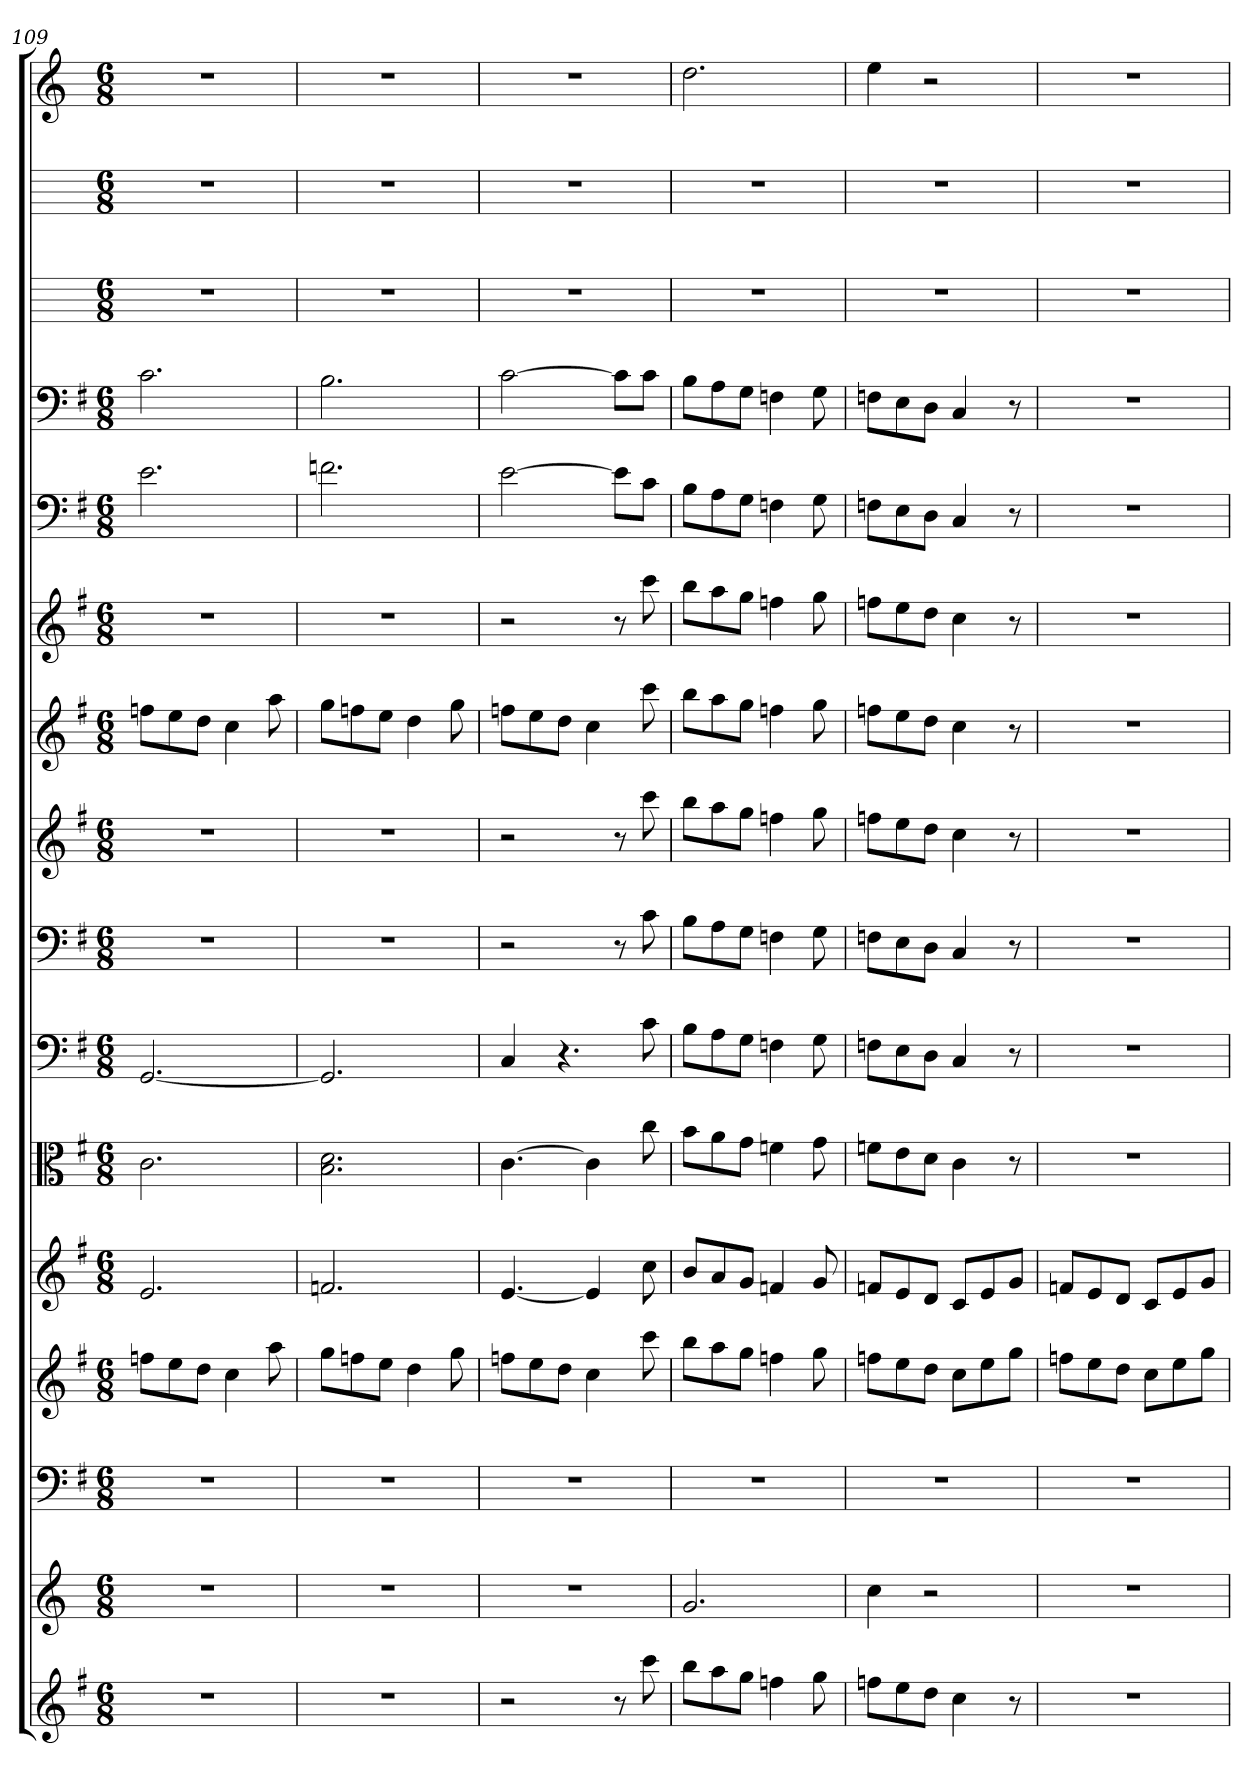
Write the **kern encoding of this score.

**kern	**kern	**kern	**kern	**kern	**kern	**kern	**kern	**kern	**kern	**kern	**kern	**kern	**kern	**kern	**kern
*part16	*part15	*part14	*part13	*part12	*part11	*part10	*part9	*part8	*part7	*part6	*part5	*part4	*part3	*part2	*part1
*staff16	*staff15	*staff14	*staff13	*staff12	*staff11	*staff10	*staff9	*staff8	*staff7	*staff6	*staff5	*staff4	*staff3	*staff2	*staff1
*	*	*clefF4	*	*	*clefC3	*clefF4	*clefF4	*	*	*	*clefF4	*clefF4	*	*	*
*k[f#]	*k[]	*k[f#]	*k[f#]	*k[f#]	*k[f#]	*k[f#]	*k[f#]	*k[f#]	*k[f#]	*k[f#]	*k[f#]	*k[f#]	*k[]	*k[]	*k[]
*M6/8	*M6/8	*M6/8	*M6/8	*M6/8	*M6/8	*M6/8	*M6/8	*M6/8	*M6/8	*M6/8	*M6/8	*M6/8	*M6/8	*M6/8	*M6/8
=109	=109	=109	=109	=109	=109	=109	=109	=109	=109	=109	=109	=109	=109	=109	=109
2.r	2.r	2.r	8ffnL	2.e	2.c	[2.GG	2.r	2.r	8ffnL	2.r	2.e	2.c	2.r	2.r	2.r
.	.	.	8ee	.	.	.	.	.	8ee	.	.	.	.	.	.
.	.	.	8ddJ	.	.	.	.	.	8ddJ	.	.	.	.	.	.
.	.	.	4cc	.	.	.	.	.	4cc	.	.	.	.	.	.
.	.	.	8aa	.	.	.	.	.	8aa	.	.	.	.	.	.
=110	=110	=110	=110	=110	=110	=110	=110	=110	=110	=110	=110	=110	=110	=110	=110
2.r	2.r	2.r	8ggL	2.fn	2.B 2.d	2.GG]	2.r	2.r	8ggL	2.r	2.fn	2.B	2.r	2.r	2.r
.	.	.	8ffn	.	.	.	.	.	8ffn	.	.	.	.	.	.
.	.	.	8eeJ	.	.	.	.	.	8eeJ	.	.	.	.	.	.
.	.	.	4dd	.	.	.	.	.	4dd	.	.	.	.	.	.
.	.	.	8gg	.	.	.	.	.	8gg	.	.	.	.	.	.
=111	=111	=111	=111	=111	=111	=111	=111	=111	=111	=111	=111	=111	=111	=111	=111
2r	2.r	2.r	8ffnL	[4.e	[4.c	4C	2r	2r	8ffnL	2r	[2e	[2c	2.r	2.r	2.r
.	.	.	8ee	.	.	.	.	.	8ee	.	.	.	.	.	.
.	.	.	8ddJ	.	.	4.r	.	.	8ddJ	.	.	.	.	.	.
.	.	.	4cc	4e]	4c]	.	.	.	4cc	.	.	.	.	.	.
8r	.	.	.	.	.	.	8r	8r	.	8r	8e\L]	8c\L]	.	.	.
8ccc	.	.	8ccc	8cc	8cc	8c	8c	8ccc	8ccc	8ccc	8c\J	8c\J	.	.	.
=112	=112	=112	=112	=112	=112	=112	=112	=112	=112	=112	=112	=112	=112	=112	=112
8bbL	2.g	2.r	8bbL	8bL	8b\L	8B\L	8B\L	8bbL	8bbL	8bbL	8B\L	8B\L	2.r	2.r	2.dd
8aa	.	.	8aa	8a	8a\	8A\	8A\	8aa	8aa	8aa	8A\	8A\	.	.	.
8ggJ	.	.	8ggJ	8gJ	8g\J	8G\J	8G\J	8ggJ	8ggJ	8ggJ	8G\J	8G\J	.	.	.
4ffn	.	.	4ffn	4fn	4fn	4Fn	4Fn	4ffn	4ffn	4ffn	4Fn	4Fn	.	.	.
8gg	.	.	8gg	8g	8g	8G	8G	8gg	8gg	8gg	8G	8G	.	.	.
=113	=113	=113	=113	=113	=113	=113	=113	=113	=113	=113	=113	=113	=113	=113	=113
8ffnL	4cc	2.r	8ffnL	8fnL	8fn\L	8Fn\L	8Fn\L	8ffnL	8ffnL	8ffnL	8Fn\L	8Fn\L	2.r	2.r	4ee
8ee	.	.	8ee	8e	8e\	8E\	8E\	8ee	8ee	8ee	8E\	8E\	.	.	.
8ddJ	2r	.	8ddJ	8dJ	8d\J	8D\J	8D\J	8ddJ	8ddJ	8ddJ	8D\J	8D\J	.	.	2r
4cc	.	.	8ccL	8cL	4c	4C	4C	4cc	4cc	4cc	4C	4C	.	.	.
.	.	.	8ee	8e	.	.	.	.	.	.	.	.	.	.	.
8r	.	.	8ggJ	8gJ	8r	8r	8r	8r	8r	8r	8r	8r	.	.	.
=114	=114	=114	=114	=114	=114	=114	=114	=114	=114	=114	=114	=114	=114	=114	=114
2.r	2.r	2.r	8ffnL	8fnL	2.r	2.r	2.r	2.r	2.r	2.r	2.r	2.r	2.r	2.r	2.r
.	.	.	8ee	8e	.	.	.	.	.	.	.	.	.	.	.
.	.	.	8ddJ	8dJ	.	.	.	.	.	.	.	.	.	.	.
.	.	.	8ccL	8cL	.	.	.	.	.	.	.	.	.	.	.
.	.	.	8ee	8e	.	.	.	.	.	.	.	.	.	.	.
.	.	.	8ggJ	8gJ	.	.	.	.	.	.	.	.	.	.	.
=	=	=	=	=	=	=	=	=	=	=	=	=	=	=	=
*-	*-	*-	*-	*-	*-	*-	*-	*-	*-	*-	*-	*-	*-	*-	*-
